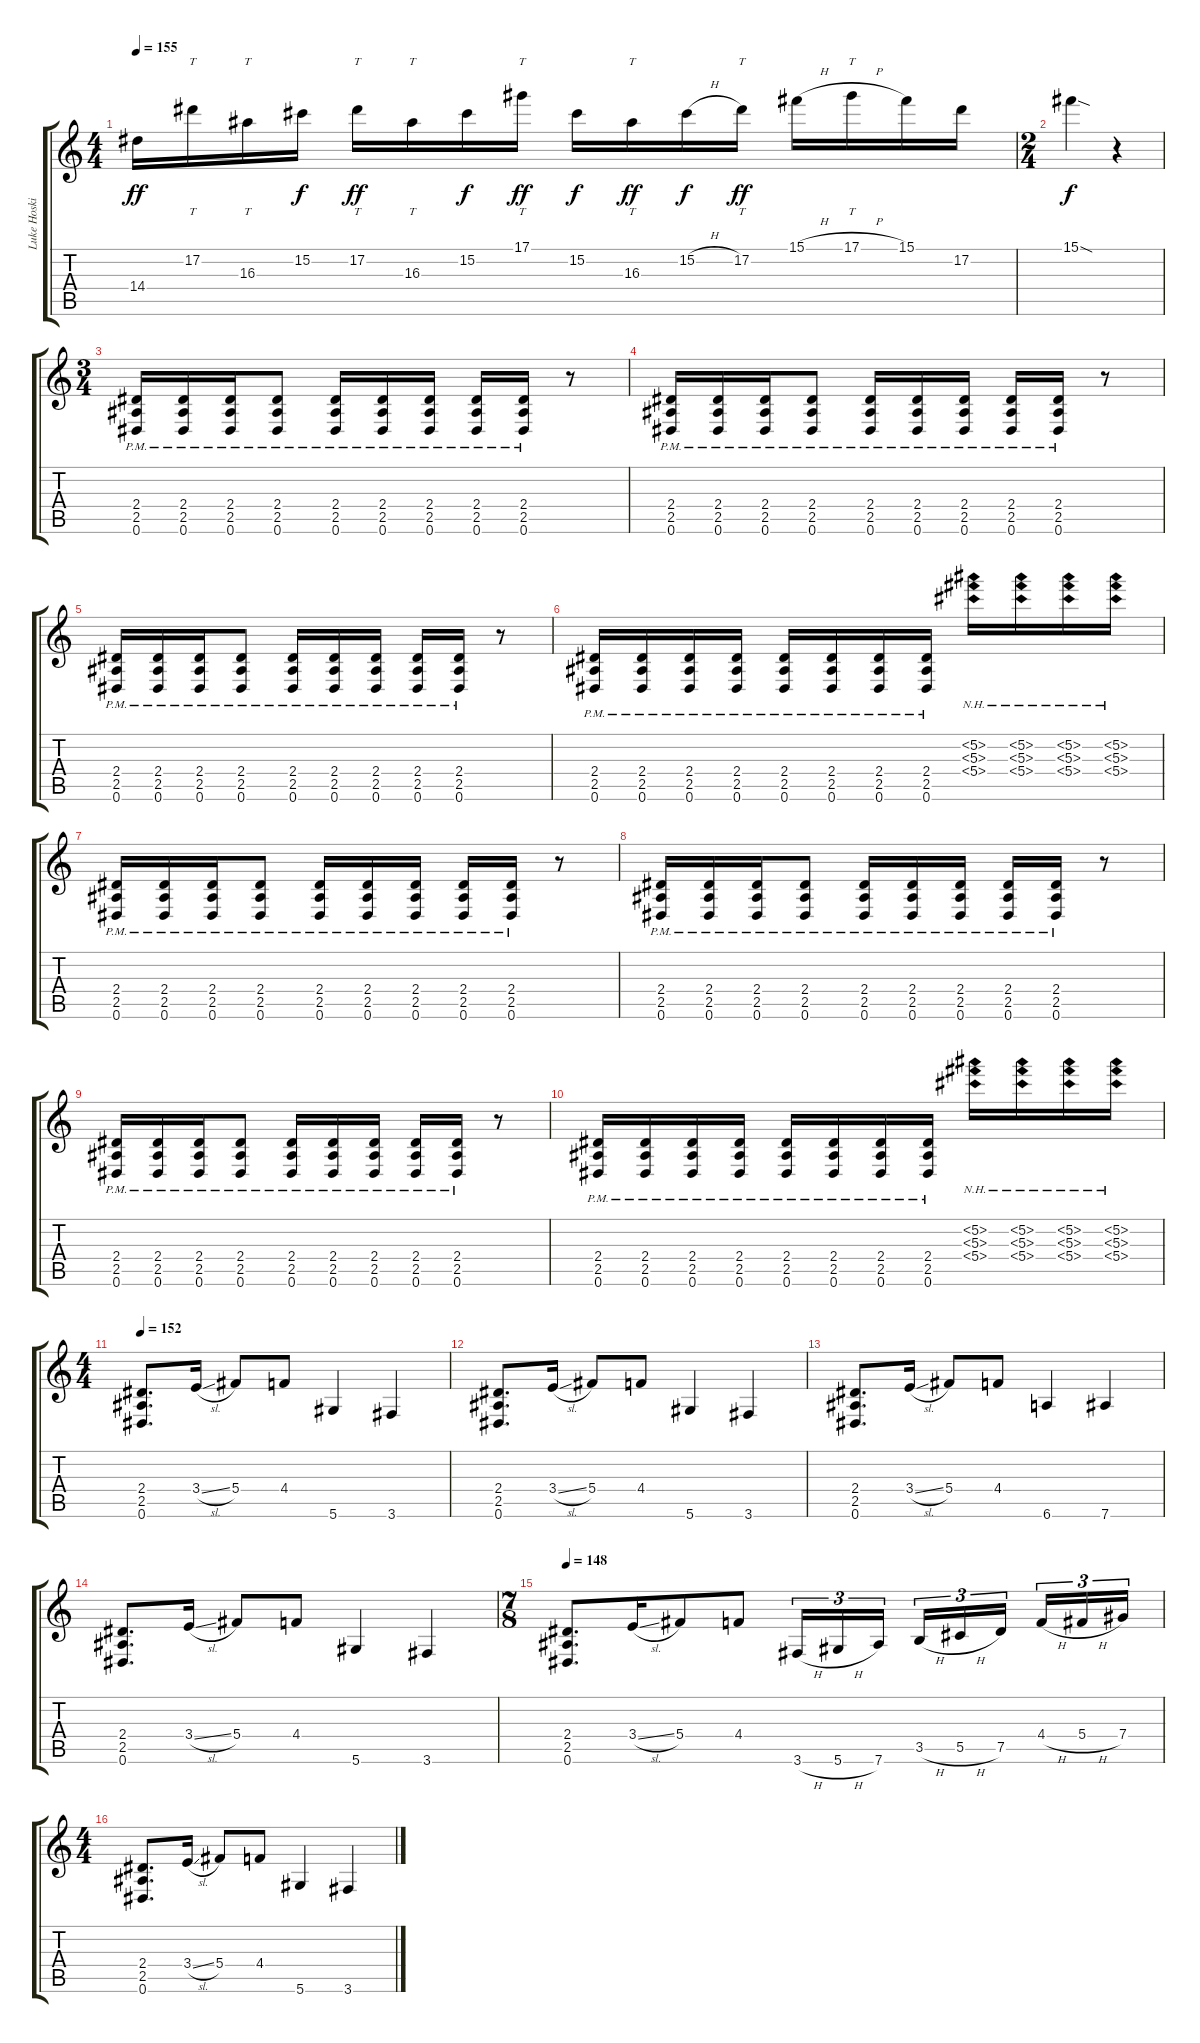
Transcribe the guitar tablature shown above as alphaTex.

\track ("Luke Hoskin - Lead Guitar" "Luke Hoski") {instrument overdrivenguitar}
\staff {score tabs}
\tuning (Eb4 Bb3 Gb3 Db3 Ab2 Eb2) {hide}
\ts (4 4)
\tempo 155
\clef g2
\ks c
14.4.16{dy ff} 17.2.16{tt} 16.3.16{tt} 15.2.16{dy f} 17.2.16{tt dy ff} 16.3.16{tt} 15.2.16{dy f} 17.1.16{tt dy ff} 15.2.16{dy f} 16.3.16{tt dy ff} 15.2{h}.16{dy f} 17.2.16{tt dy ff} 15.1{h}.16 17.1{h}.16{tt} 15.1.16 17.2.16 |
\ts (2 4)
15.1{sod}.4{dy f} r.4 |
\ts (3 4)
(2.4{pm} 2.5{pm} 0.6{pm}).16 (2.4{pm} 2.5{pm} 0.6{pm}).16 (2.4{pm} 2.5{pm} 0.6{pm}).16 (2.4{pm} 2.5{pm} 0.6{pm}).8 (2.4{pm} 2.5{pm} 0.6{pm}).16 (2.4{pm} 2.5{pm} 0.6{pm}).16 (2.4{pm} 2.5{pm} 0.6{pm}).16 (2.4{pm} 2.5{pm} 0.6{pm}).16 (2.4{pm} 2.5{pm} 0.6{pm}).16 r.8 |
(2.4{pm} 2.5{pm} 0.6{pm}).16 (2.4{pm} 2.5{pm} 0.6{pm}).16 (2.4{pm} 2.5{pm} 0.6{pm}).16 (2.4{pm} 2.5{pm} 0.6{pm}).8 (2.4{pm} 2.5{pm} 0.6{pm}).16 (2.4{pm} 2.5{pm} 0.6{pm}).16 (2.4{pm} 2.5{pm} 0.6{pm}).16 (2.4{pm} 2.5{pm} 0.6{pm}).16 (2.4{pm} 2.5{pm} 0.6{pm}).16 r.8 |
(2.4{pm} 2.5{pm} 0.6{pm}).16 (2.4{pm} 2.5{pm} 0.6{pm}).16 (2.4{pm} 2.5{pm} 0.6{pm}).16 (2.4{pm} 2.5{pm} 0.6{pm}).8 (2.4{pm} 2.5{pm} 0.6{pm}).16 (2.4{pm} 2.5{pm} 0.6{pm}).16 (2.4{pm} 2.5{pm} 0.6{pm}).16 (2.4{pm} 2.5{pm} 0.6{pm}).16 (2.4{pm} 2.5{pm} 0.6{pm}).16 r.8 |
(2.4{pm} 2.5{pm} 0.6{pm}).16 (2.4{pm} 2.5{pm} 0.6{pm}).16 (2.4{pm} 2.5{pm} 0.6{pm}).16 (2.4{pm} 2.5{pm} 0.6{pm}).16 (2.4{pm} 2.5{pm} 0.6{pm}).16 (2.4{pm} 2.5{pm} 0.6{pm}).16 (2.4{pm} 2.5{pm} 0.6{pm}).16 (2.4{pm} 2.5{pm} 0.6{pm}).16 (5.2{nh} 5.3{nh} 5.4{nh}).16 (5.2{nh} 5.3{nh} 5.4{nh}).16 (5.2{nh} 5.3{nh} 5.4{nh}).16 (5.2{nh} 5.3{nh} 5.4{nh}).16 |
(2.4{pm} 2.5{pm} 0.6{pm}).16 (2.4{pm} 2.5{pm} 0.6{pm}).16 (2.4{pm} 2.5{pm} 0.6{pm}).16 (2.4{pm} 2.5{pm} 0.6{pm}).8 (2.4{pm} 2.5{pm} 0.6{pm}).16 (2.4{pm} 2.5{pm} 0.6{pm}).16 (2.4{pm} 2.5{pm} 0.6{pm}).16 (2.4{pm} 2.5{pm} 0.6{pm}).16 (2.4{pm} 2.5{pm} 0.6{pm}).16 r.8 |
(2.4{pm} 2.5{pm} 0.6{pm}).16 (2.4{pm} 2.5{pm} 0.6{pm}).16 (2.4{pm} 2.5{pm} 0.6{pm}).16 (2.4{pm} 2.5{pm} 0.6{pm}).8 (2.4{pm} 2.5{pm} 0.6{pm}).16 (2.4{pm} 2.5{pm} 0.6{pm}).16 (2.4{pm} 2.5{pm} 0.6{pm}).16 (2.4{pm} 2.5{pm} 0.6{pm}).16 (2.4{pm} 2.5{pm} 0.6{pm}).16 r.8 |
(2.4{pm} 2.5{pm} 0.6{pm}).16 (2.4{pm} 2.5{pm} 0.6{pm}).16 (2.4{pm} 2.5{pm} 0.6{pm}).16 (2.4{pm} 2.5{pm} 0.6{pm}).8 (2.4{pm} 2.5{pm} 0.6{pm}).16 (2.4{pm} 2.5{pm} 0.6{pm}).16 (2.4{pm} 2.5{pm} 0.6{pm}).16 (2.4{pm} 2.5{pm} 0.6{pm}).16 (2.4{pm} 2.5{pm} 0.6{pm}).16 r.8 |
(2.4{pm} 2.5{pm} 0.6{pm}).16 (2.4{pm} 2.5{pm} 0.6{pm}).16 (2.4{pm} 2.5{pm} 0.6{pm}).16 (2.4{pm} 2.5{pm} 0.6{pm}).16 (2.4{pm} 2.5{pm} 0.6{pm}).16 (2.4{pm} 2.5{pm} 0.6{pm}).16 (2.4{pm} 2.5{pm} 0.6{pm}).16 (2.4{pm} 2.5{pm} 0.6{pm}).16 (5.2{nh} 5.3{nh} 5.4{nh}).16 (5.2{nh} 5.3{nh} 5.4{nh}).16 (5.2{nh} 5.3{nh} 5.4{nh}).16 (5.2{nh} 5.3{nh} 5.4{nh}).16 |
\ts (4 4)
\tempo 152
(2.4 2.5 0.6).8{d} 3.4{sl}.16 5.4.8 4.4.8 5.6.4 3.6.4 |
(2.4 2.5 0.6).8{d} 3.4{sl}.16 5.4.8 4.4.8 5.6.4 3.6.4 |
(2.4 2.5 0.6).8{d} 3.4{sl}.16 5.4.8 4.4.8 6.6.4 7.6.4 |
(2.4 2.5 0.6).8{d} 3.4{sl}.16 5.4.8 4.4.8 5.6.4 3.6.4 |
\ts (7 8)
\tempo 148
(2.4 2.5 0.6).8{d} 3.4{sl}.16 5.4.8 4.4.8 3.6{h}.16{tu (3 2)} 5.6{h}.16{tu (3 2)} 7.6.16{tu (3 2)} 3.5{h}.16{tu (3 2)} 5.5{h}.16{tu (3 2)} 7.5.16{tu (3 2)} 4.4{h}.16{tu (3 2)} 5.4{h}.16{tu (3 2)} 7.4.16{tu (3 2)} |
\ts (4 4)
(2.4 2.5 0.6).8{d} 3.4{sl}.16 5.4.8 4.4.8 5.6.4 3.6.4
